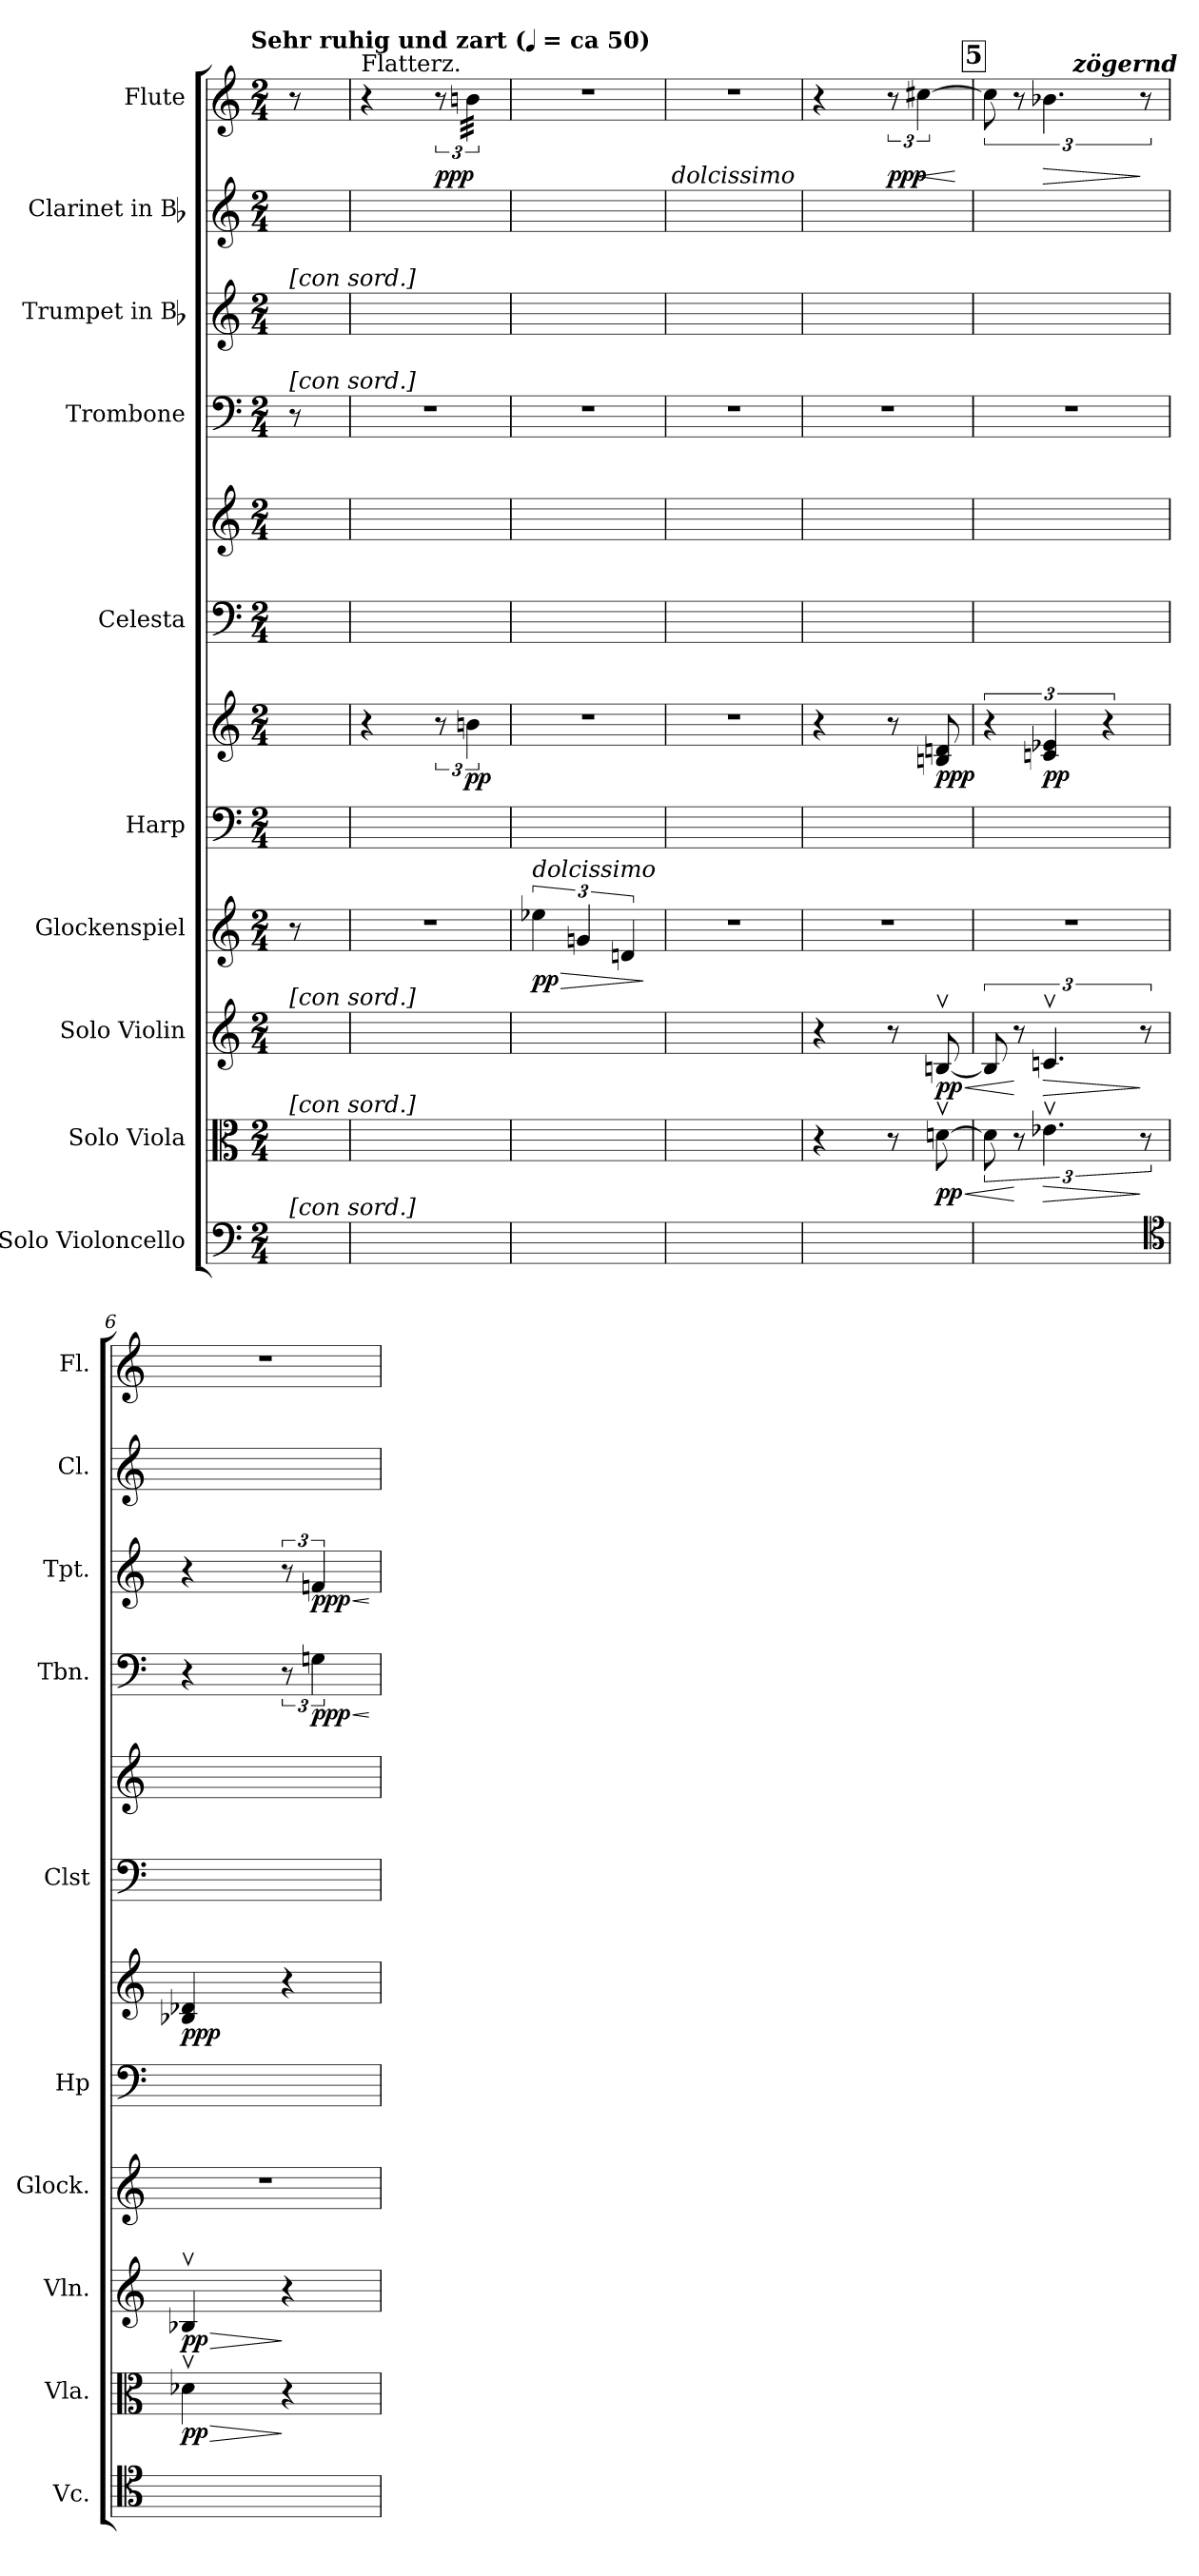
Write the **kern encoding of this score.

**kern	**kern	**dynam	**kern	**dynam	**kern	**dynam	**kern	**kern	**dynam	**kern	**kern	**kern	**dynam	**kern	**dynam	**kern	**kern	**dynam
*part10	*part9	*part9	*part8	*part8	*part7	*part7	*part6	*part6	*part6	*part5	*part5	*part4	*part4	*part3	*part3	*part2	*part1	*part1
*staff12	*staff11	*staff11	*staff10	*staff10	*staff9	*staff9	*staff8	*staff7	*staff7/8	*staff6	*staff5	*staff4	*staff4	*staff3	*staff3	*staff2	*staff1	*staff1
*I"Solo Violoncello	*I"Solo Viola	*	*I"Solo Violin	*	*I"Glockenspiel	*	*I"Harp	*	*	*I"Celesta	*	*I"Trombone	*	*I"Trumpet in Bb	*	*I"Clarinet in Bb	*I"Flute	*
*I'Vc.	*I'Vla.	*	*I'Vln.	*	*I'Glock.	*	*I'Hp	*	*	*I'Clst	*	*I'Tbn.	*	*I'Tpt.	*	*I'Cl.	*I'Fl.	*
*clefF4	*clefC3	*	*clefG2	*	*clefG2	*	*clefF4	*clefG2	*	*clefF4	*clefG2	*clefF4	*	*clefG2	*	*clefG2	*clefG2	*
*	*	*	*	*	*ITrd-14c-24	*	*	*	*	*ITrd-7c-12	*ITrd-7c-12	*	*	*ITrd1c2	*	*ITrd1c2	*	*
*k[]	*k[]	*	*k[]	*	*k[]	*	*k[]	*k[]	*	*k[]	*k[]	*k[]	*	*	*	*	*k[]	*
!!LO:TX:omd:t=Sehr ruhig und zart ([quarter] = ca 50)
*M2/4	*M2/4	*	*M2/4	*	*M2/4	*	*M2/4	*M2/4	*	*M2/4	*M2/4	*M2/4	*	*M2/4	*	*M2/4	*M2/4	*
=	=	=	=	=	=	=	=	=	=	=	=	=	=	=	=	=	=	=
!	!	!	!	!	!	!	!	!	!	!	!	!	!	!LO:TX:a:t=[con sord.]	!	!	!	!
!	!	!	!	!	!	!	!	!	!	!	!	!LO:TX:a:t=[con sord.]	!	!	!	!	!	!
!	!	!	!LO:TX:a:t=[con sord.]	!	!	!	!	!	!	!	!	!	!	!	!	!	!	!
!	!LO:TX:a:t=[con sord.]	!	!	!	!	!	!	!	!	!	!	!	!	!	!	!	!	!
!LO:TX:a:t=[con sord.]	!	!	!	!	!	!	!	!	!	!	!	!	!	!	!	!	!	!
8ryy	8ryy	.	8ryy	.	8r	.	8ryy	8ryy	.	8ryy	8ryy	8r	.	8ryy	.	8ryy	8r	.
=1	=1	=1	=1	=1	=1	=1	=1	=1	=1	=1	=1	=1	=1	=1	=1	=1	=1	=1
!	!	!	!	!	!	!	!	!	!	!	!	!	!	!	!	!	!LO:TX:a:t=Flatterz.	!
2ryy	8ryy	.	2ryy	.	2r	.	4ryy	4r	.	2ryy	4ryy	2r	.	2ryy	.	2ryy	4r	.
.	8ryy	.	.	.	.	.	.	.	.	.	.	.	.	.	.	.	.	.
.	4ryy	.	.	.	.	.	4ryy	12r	.	.	4ryy	.	.	.	.	.	12r	ppp
*	*	*	*	*	*	*	*	*	*	*	*	*	*	*	*	*	*tremolo	*
.	.	.	.	.	.	.	.	6bn	pp	.	.	.	.	.	.	.	48bnLLL	.
.	.	.	.	.	.	.	.	.	.	.	.	.	.	.	.	.	48bn	.
.	.	.	.	.	.	.	.	.	.	.	.	.	.	.	.	.	48bn	.
.	.	.	.	.	.	.	.	.	.	.	.	.	.	.	.	.	48bn	.
.	.	.	.	.	.	.	.	.	.	.	.	.	.	.	.	.	48bn	.
.	.	.	.	.	.	.	.	.	.	.	.	.	.	.	.	.	48bn	.
.	.	.	.	.	.	.	.	.	.	.	.	.	.	.	.	.	48bn	.
.	.	.	.	.	.	.	.	.	.	.	.	.	.	.	.	.	48bnJJJ	.
*	*	*	*	*	*	*	*	*	*	*	*	*	*	*	*	*	*Xtremolo	*
=2	=2	=2	=2	=2	=2	=2	=2	=2	=2	=2	=2	=2	=2	=2	=2	=2	=2	=2
!	!	!	!	!	!LO:TX:a:i:t=dolcissimo	!	!	!	!	!	!	!	!	!	!	!	!	!
!	!	!	!	!	!	!LO:HP:b	!	!	!	!	!	!	!	!	!	!	!	!
2ryy	2ryy	.	2ryy	.	6eeee-X	> pp	2ryy	2r	.	2ryy	2ryy	2r	.	2ryy	.	2ryy	2r	.
.	.	.	.	.	6gggn	.	.	.	.	.	.	.	.	.	.	.	.	.
.	.	.	.	.	6dddn	.	.	.	.	.	.	.	.	.	.	.	.	.
.	.	.	.	.	.	]	.	.	.	.	.	.	.	.	.	.	.	.
=3	=3	=3	=3	=3	=3	=3	=3	=3	=3	=3	=3	=3	=3	=3	=3	=3	=3	=3
!	!	!	!	!	!	!	!	!	!	!	!	!	!	!	!	!LO:TX:a:i:t=dolcissimo	!	!
2ryy	2ryy	.	2ryy	.	2r	.	2ryy	2r	.	2ryy	2ryy	2r	.	2ryy	.	4ryy	2r	.
.	.	.	.	.	.	.	.	.	.	.	.	.	.	.	.	8ryy	.	.
.	.	.	.	.	.	.	.	.	.	.	.	.	.	.	.	8ryy	.	.
=4	=4	=4	=4	=4	=4	=4	=4	=4	=4	=4	=4	=4	=4	=4	=4	=4	=4	=4
2ryy	4r	.	4r	.	2r	.	2ryy	4r	.	2ryy	2ryy	2r	.	2ryy	.	8ryy	4r	.
.	.	.	.	.	.	.	.	.	.	.	.	.	.	.	.	4.ryy	.	.
.	8r	.	8r	.	.	.	.	8r	.	.	.	.	.	.	.	.	12r	ppp
!	!	!	!	!	!	!	!	!	!	!	!	!	!	!	!	!	!	!LO:HP:b
.	.	.	.	.	.	.	.	.	.	.	.	.	.	.	.	.	[6cc#X	<
!	!	!LO:HP:b	!	!LO:HP:b	!	!	!	!	!	!	!	!	!	!	!	!	!	!
.	[8dnv	< pp	[8Bnv	< pp	.	.	.	8Bn 8dn	ppp	.	.	.	.	.	.	.	.	.
.	.	.	.	.	.	.	.	.	.	.	.	.	.	.	.	.	.	[
!!LO:REH:place=s1:t=5
=5	=5	=5	=5	=5	=5	=5	=5	=5	=5	=5	=5	=5	=5	=5	=5	=5	=5	=5
*	*	*	*	*	*	*	*	*	*	*	*	*	*	*	*	*	*^	*
2ryy	12d]	.	12B]	.	2r	.	2ryy	6r	.	2ryy	2ryy	2r	.	2ryy	.	4ryy	12cc#]	4ryy	.
.	12r	[	12r	[	.	.	.	.	.	.	.	.	.	.	.	.	12r	.	.
!	!	!LO:HP:b	!	!LO:HP:b	!	!	!	!	!	!	!	!	!	!	!	!	!	!	!LO:HP:b
.	6.e-Xv	>	6.cnv	>	.	.	.	6cn 6e-X	pp	.	.	.	.	.	.	.	6.b-X	.	>
!	!	!	!	!	!	!	!	!	!	!	!	!	!	!	!	!	!	!LO:TX:a:Bi:t=zögernd	!
.	.	.	.	.	.	.	.	.	.	.	.	.	.	.	.	8ryy	.	4ryy	.
.	.	.	.	.	.	.	.	6r	.	.	.	.	.	.	.	.	.	.	.
.	.	.	.	.	.	.	.	.	.	.	.	.	.	.	.	8ryy	.	.	.
.	12r	]	12r	]	.	.	.	.	.	.	.	.	.	.	.	.	12r	.	]
*clefC4	*	*	*	*	*	*	*	*	*	*	*	*	*	*	*	*	*	*	*
=6	=6	=6	=6	=6	=6	=6	=6	=6	=6	=6	=6	=6	=6	=6	=6	=6	=6	=6	=6
!	!	!	!	!	!	!	!	!	!	!	!	!	!	!	!	!	!LO:TX:a:Bi:t=tempo	!	!
!	!	!LO:HP:b	!	!LO:HP:b	!	!	!	!	!	!	!	!	!	!	!	!	!	!	!
*	*	*	*	*	*	*	*	*	*	*	*	*	*	*	*	*	*v	*v	*
16ryy	4d-Xv	> pp	4B-Xv	> pp	2r	.	2ryy	4B-X 4d-X	ppp	2ryy	2ryy	4r	.	4r	.	8ryy	2r	.
8ryy	.	.	.	.	.	.	.	.	.	.	.	.	.	.	.	.	.	.
.	.	.	.	.	.	.	.	.	.	.	.	.	.	.	.	4ryy	.	.
16ryy	.	.	.	.	.	.	.	.	.	.	.	.	.	.	.	.	.	.
8.ryy	4r	]	4r	]	.	.	.	4r	.	.	.	12r	.	12r	.	.	.	.
!	!	!	!	!	!	!	!	!	!	!	!	!	!LO:HP:b	!	!LO:HP:b	!	!	!
.	.	.	.	.	.	.	.	.	.	.	.	6Gn	< ppp	6e-X	< ppp	.	.	.
.	.	.	.	.	.	.	.	.	.	.	.	.	.	.	.	8ryy	.	.
16ryy	.	.	.	.	.	.	.	.	.	.	.	.	.	.	.	.	.	.
.	.	.	.	.	.	.	.	.	.	.	.	.	[	.	[	.	.	.
=	=	=	=	=	=	=	=	=	=	=	=	=	=	=	=	=	=	=
*-	*-	*-	*-	*-	*-	*-	*-	*-	*-	*-	*-	*-	*-	*-	*-	*-	*-	*-
